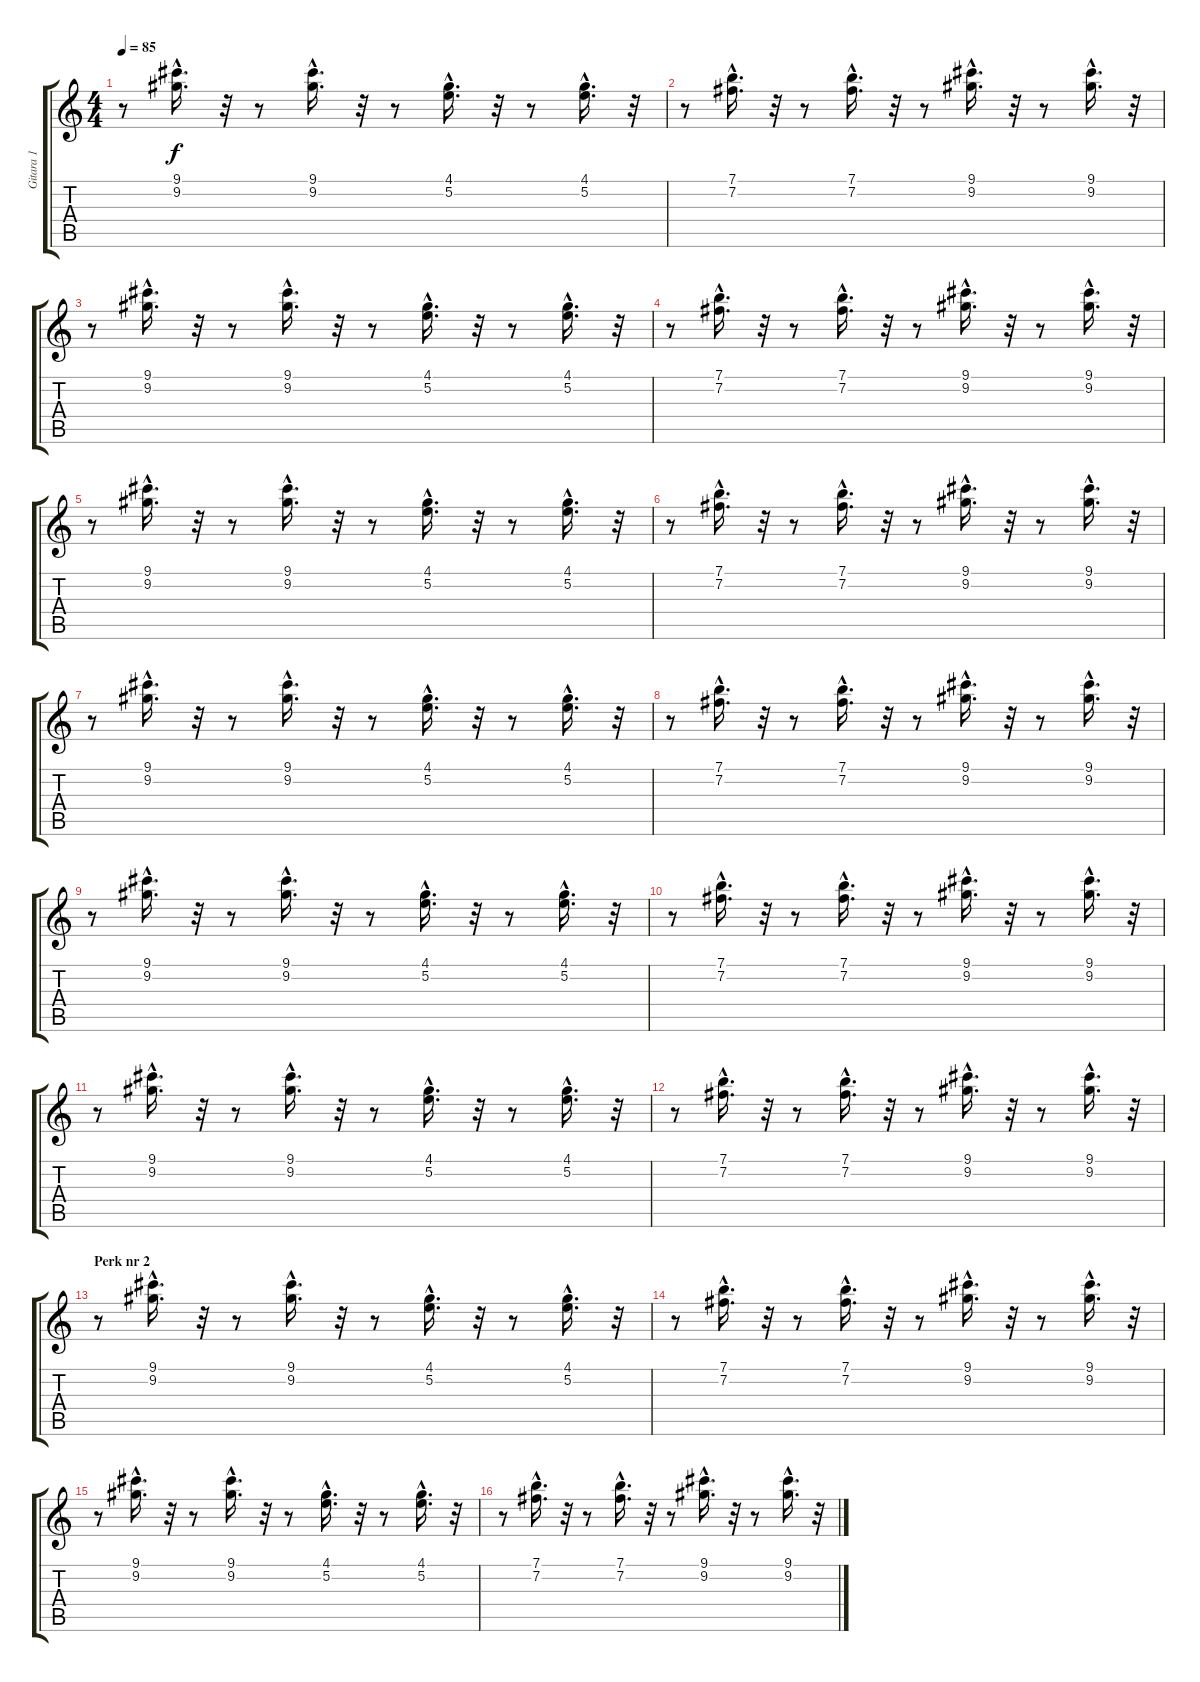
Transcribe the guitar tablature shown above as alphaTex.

\track ("Gitara 1" "Gitara 1") {instrument electricguitarclean}
\staff {score tabs}
\tuning (E4 B3 G3 D3 A2 E2) {hide}
\ts (4 4)
\tempo 85
\clef g2
\ks c
r.8{dy f} (9.1{hac} 9.2{hac}).16{d} r.32 r.8 (9.1{hac} 9.2{hac}).16{d} r.32 r.8 (4.1{hac} 5.2{hac}).16{d} r.32 r.8 (4.1{hac} 5.2{hac}).16{d} r.32 |
r.8 (7.1{hac} 7.2{hac}).16{d} r.32 r.8 (7.1{hac} 7.2{hac}).16{d} r.32 r.8 (9.1{hac} 9.2{hac}).16{d} r.32 r.8 (9.1{hac} 9.2{hac}).16{d} r.32 |
r.8 (9.1{hac} 9.2{hac}).16{d} r.32 r.8 (9.1{hac} 9.2{hac}).16{d} r.32 r.8 (4.1{hac} 5.2{hac}).16{d} r.32 r.8 (4.1{hac} 5.2{hac}).16{d} r.32 |
r.8 (7.1{hac} 7.2{hac}).16{d} r.32 r.8 (7.1{hac} 7.2{hac}).16{d} r.32 r.8 (9.1{hac} 9.2{hac}).16{d} r.32 r.8 (9.1{hac} 9.2{hac}).16{d} r.32 |
r.8 (9.1{hac} 9.2{hac}).16{d} r.32 r.8 (9.1{hac} 9.2{hac}).16{d} r.32 r.8 (4.1{hac} 5.2{hac}).16{d} r.32 r.8 (4.1{hac} 5.2{hac}).16{d} r.32 |
r.8 (7.1{hac} 7.2{hac}).16{d} r.32 r.8 (7.1{hac} 7.2{hac}).16{d} r.32 r.8 (9.1{hac} 9.2{hac}).16{d} r.32 r.8 (9.1{hac} 9.2{hac}).16{d} r.32 |
r.8 (9.1{hac} 9.2{hac}).16{d} r.32 r.8 (9.1{hac} 9.2{hac}).16{d} r.32 r.8 (4.1{hac} 5.2{hac}).16{d} r.32 r.8 (4.1{hac} 5.2{hac}).16{d} r.32 |
r.8 (7.1{hac} 7.2{hac}).16{d} r.32 r.8 (7.1{hac} 7.2{hac}).16{d} r.32 r.8 (9.1{hac} 9.2{hac}).16{d} r.32 r.8 (9.1{hac} 9.2{hac}).16{d} r.32 |
r.8 (9.1{hac} 9.2{hac}).16{d} r.32 r.8 (9.1{hac} 9.2{hac}).16{d} r.32 r.8 (4.1{hac} 5.2{hac}).16{d} r.32 r.8 (4.1{hac} 5.2{hac}).16{d} r.32 |
r.8 (7.1{hac} 7.2{hac}).16{d} r.32 r.8 (7.1{hac} 7.2{hac}).16{d} r.32 r.8 (9.1{hac} 9.2{hac}).16{d} r.32 r.8 (9.1{hac} 9.2{hac}).16{d} r.32 |
r.8 (9.1{hac} 9.2{hac}).16{d} r.32 r.8 (9.1{hac} 9.2{hac}).16{d} r.32 r.8 (4.1{hac} 5.2{hac}).16{d} r.32 r.8 (4.1{hac} 5.2{hac}).16{d} r.32 |
r.8 (7.1{hac} 7.2{hac}).16{d} r.32 r.8 (7.1{hac} 7.2{hac}).16{d} r.32 r.8 (9.1{hac} 9.2{hac}).16{d} r.32 r.8 (9.1{hac} 9.2{hac}).16{d} r.32 |
\section ("" "Perk nr 2")
r.8 (9.1{hac} 9.2{hac}).16{d} r.32 r.8 (9.1{hac} 9.2{hac}).16{d} r.32 r.8 (4.1{hac} 5.2{hac}).16{d} r.32 r.8 (4.1{hac} 5.2{hac}).16{d} r.32 |
r.8 (7.1{hac} 7.2{hac}).16{d} r.32 r.8 (7.1{hac} 7.2{hac}).16{d} r.32 r.8 (9.1{hac} 9.2{hac}).16{d} r.32 r.8 (9.1{hac} 9.2{hac}).16{d} r.32 |
r.8 (9.1{hac} 9.2{hac}).16{d} r.32 r.8 (9.1{hac} 9.2{hac}).16{d} r.32 r.8 (4.1{hac} 5.2{hac}).16{d} r.32 r.8 (4.1{hac} 5.2{hac}).16{d} r.32 |
r.8 (7.1{hac} 7.2{hac}).16{d} r.32 r.8 (7.1{hac} 7.2{hac}).16{d} r.32 r.8 (9.1{hac} 9.2{hac}).16{d} r.32 r.8 (9.1{hac} 9.2{hac}).16{d} r.32
